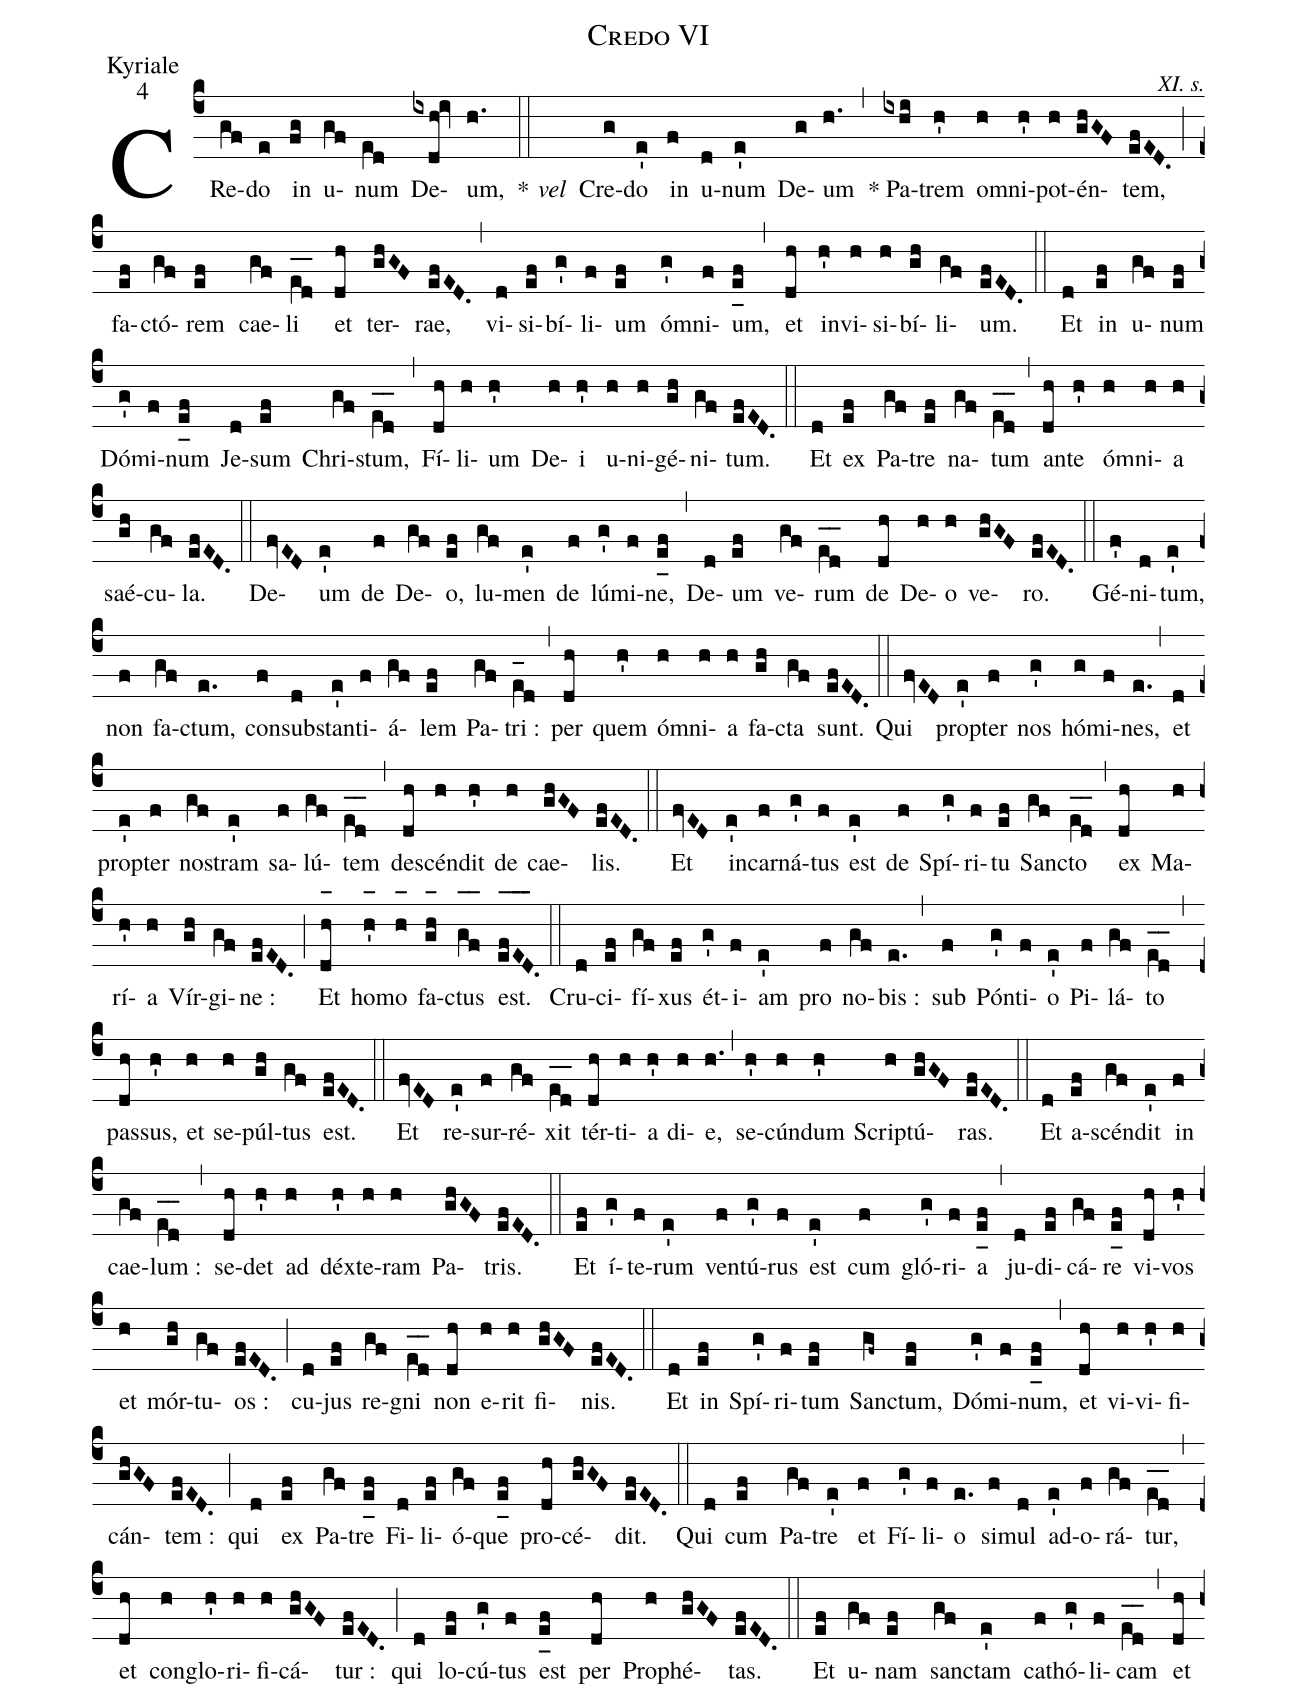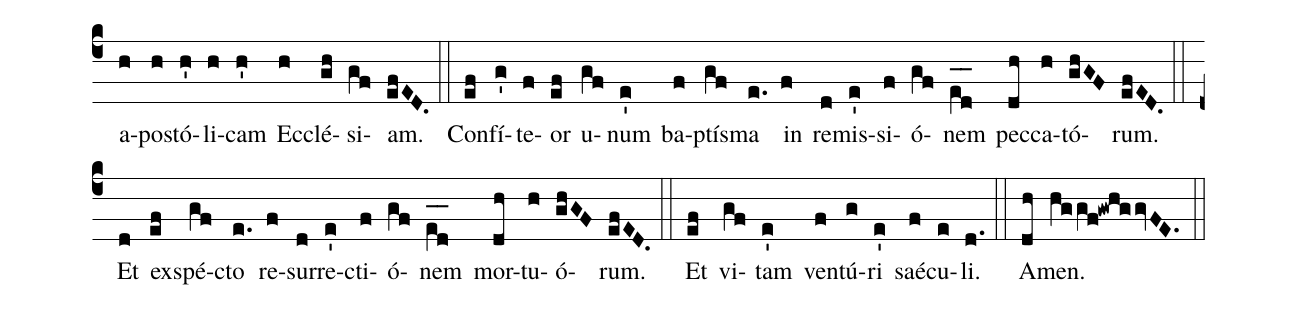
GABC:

name:Credo VI;
office-part:Kyriale;
mode:4;
commentary:XI. s.;
%%
(c4) CRe(gf)do(e) in(fg) u(gf)num(e[ll:1]d) De(ixdh!iv)um,(h.) *(::) <i>ve{l}</i>() Cre(g)do(e') in(f) u(d)num(e') <nlba>De(g)um</nlba>(h.) (,) * Pa(ixhi)trem(h') o(h)mni(h')pot(h)én(ghGF)tem,(efED.) (;) fa(ef)ctó(gf)rem(ef) cae(gf)li(e_[oh:h][ll:1]d_[oh:h]) et(dh) ter(ghGF)rae,(efED.) (,) vi(d)si(ef)bí(g')li(f)um(ef) ó(g')mni(f)um,(e_[uh:l]f) (,) et(dh) in(h')vi(h)si(h)bí(gh)li(gf)um.(efED.) (::)
Et(d) in(ef) u(gf)num(ef) Dó(g')mi(f)num(e_[uh:l]f) Je(d)sum(ef) Chri(gf)stum,(e_[oh:h][ll:1]d_[oh:h]) (,) Fí(dh)li(h)um(h') De(h)i(h') u(h)ni(h)gé(gh)ni(gf)tum.(efED.) (::) Et(d) ex(ef) Pa(gf)tre(ef) na(gf)tum(e_[oh:h][ll:1]d_[oh:h]) (,) an(dh)te(h') ó(h)mni(h)a(h) saé(gh)cu(gf)la.(efED.) (::) De(fvED)um(e') de(f) De(gf)o,(ef) lu(gf)men(e') de(f) lú(g')mi(f)ne,(e_[uh:l]f) (,) De(d)um(ef) ve(gf)rum(e_[oh:h][ll:1]d_[oh:h]) de(dh) De(h)o(h) ve(ghGF)ro.(efED.) (::) Gé(f')ni(d)tum,(e') non(f) fa(gf)ctum,(e.) con(f)sub(d)stan(e')ti(f)á(gf)lem(ef) Pa(gf)tri :(e_[oh:h][ll:1]d) (,) per(dh) quem(h') ó(h)mni(h)a(h) fa(gh)cta(gf) sunt.(efED.) (::) Qui(fvED) pro(e')pter(f) nos(g') hó(g)mi(f)nes,(e.) (,) et(d) pro(e')pter(f) no(gf)stram(e') sa(f)lú(gf)tem(e_[oh:h][ll:1]d_[oh:h]) (,) de(dh)scén(h)dit(h') de(h) cae(ghGF)lis.(efED.) (::) Et(fvED) in(e')car(f)ná(g')tus(f) est(e') de(f) Spí(g')ri(f)tu(ef) San(gf)cto(e_[oh:h][ll:1]d_[oh:h]) (,) ex(dh) Ma(h)rí(h')a(h) Vír(gh)gi(gf)ne :(efED.) (;) Et([oh:+2.8mm{]dh_) ho(h'_)mo(h_) fa(gh_)ctus(gf__) est.(efE__D._3[oh}]) (::) Cru(d)ci(ef)fí(gf)xus(ef) ét(g')i(f)am(e') pro(f) no(gf)bis :(e.) (,) sub(f) Pón(g')ti(f)o(e') Pi(f)lá(gf)to(e_[oh:h][ll:1]d_[oh:h]) (,) pas(dh)sus,(h') et(h) se(h)púl(gh)tus(gf) est.(efED.) (::) Et(fvED) re(e')sur(f)ré(gf)xit(e_[oh:h][ll:1]d_[oh:h]) tér(dh)ti(h)a(h') di(h)e,(h.) (,) se(h')cún(h)dum(h') Scri(h)ptú(ghGF)ras.(efED.) (::) Et(d) a(ef)scén(gf)dit(e') in(f) cae(gf)lum :(e_[oh:h][ll:1]d_[oh:h]) (,) se(dh)det(h') ad(h) déx(h')te(h)ram(h) Pa(ghGF)tris.(efED.) (::) Et(ef) í(g')te(f)rum(e') ven(f)tú(g')rus(f) est(e') cum(f) gló(g')ri(f)a(e_[uh:l]f) (,) ju(d)di(ef)cá(gf)re(e_[uh:l]f) vi(dh)vos(h') et(h) mór(gh)tu(gf)os :(efED.) (;) cu(d)jus(ef) re(gf)gni(e_[oh:h][ll:1]d_[oh:h]) non(dh) e(h)rit(h) fi(ghGF)nis.(efED.) (::)
Et(d) in(ef) Spí(g')ri(f)tum(ef) San(gf~)ctum,(ef) Dó(g')mi(f)num,(e_[uh:l]f) (,) et(dh) vi(h)vi(h')fi(h)cán(ghGF)tem :(efED.) (;) qui(d) ex(ef) Pa(gf)tre(e_[uh:l]f) Fi(d)li(ef)ó(gf)que(e_[uh:l]f) pro(dh)cé(ghGF)dit.(efED.) (::) Qui(d) cum(ef) Pa(gf)tre(e') et(f) Fí(g')li(f)o(e.) si(f)mul(d) ad(e')o(f)rá(gf)tur,(e_[oh:h][ll:1]d_[oh:h]) (,) et(dh) con(h)glo(h')ri(h)fi(h)cá(ghGF)tur :(efED.) (;) qui(d) lo(ef)cú(g')tus(f) est(e_[uh:l]f) per(dh) Pro(h)phé(ghGF)tas.(efED.) (::)
Et(ef) u(gf)nam(ef) san(gf)ctam(e') ca(f)thó(g')li(f)cam(e_[oh:h][ll:1]d_[oh:h]) (,) et(dh) a(h)po(h)stó(h')li(h)cam(h') Ec(h)clé(gh)si(gf)am.(efED.) (::)
Con(ef)fí(g')te(f)or(ef) u(gf)num(e') ba(f)ptí(gf)sma(e.) in(f) re(d)mis(e')si(f)ó(gf)nem(e_[oh:h][ll:1]d_[oh:h]) pec(dh)ca(h)tó(ghGF)rum.(efED.) (::) Et(d) ex(ef)spé(gf)cto(e.) re(f)sur(d)re(e')cti(f)ó(gf)nem(e_[oh:h][ll:1]d_[oh:h]) mor(dh)tu(h)ó(ghGF)rum.(efED.) (::) Et(ef) vi(gf)tam(e') ven(f)tú(g)ri(e') saé(f)cu(e)li.(d.)
(::) A(dh)men.(hggf!gwhggvFE.) (::)
